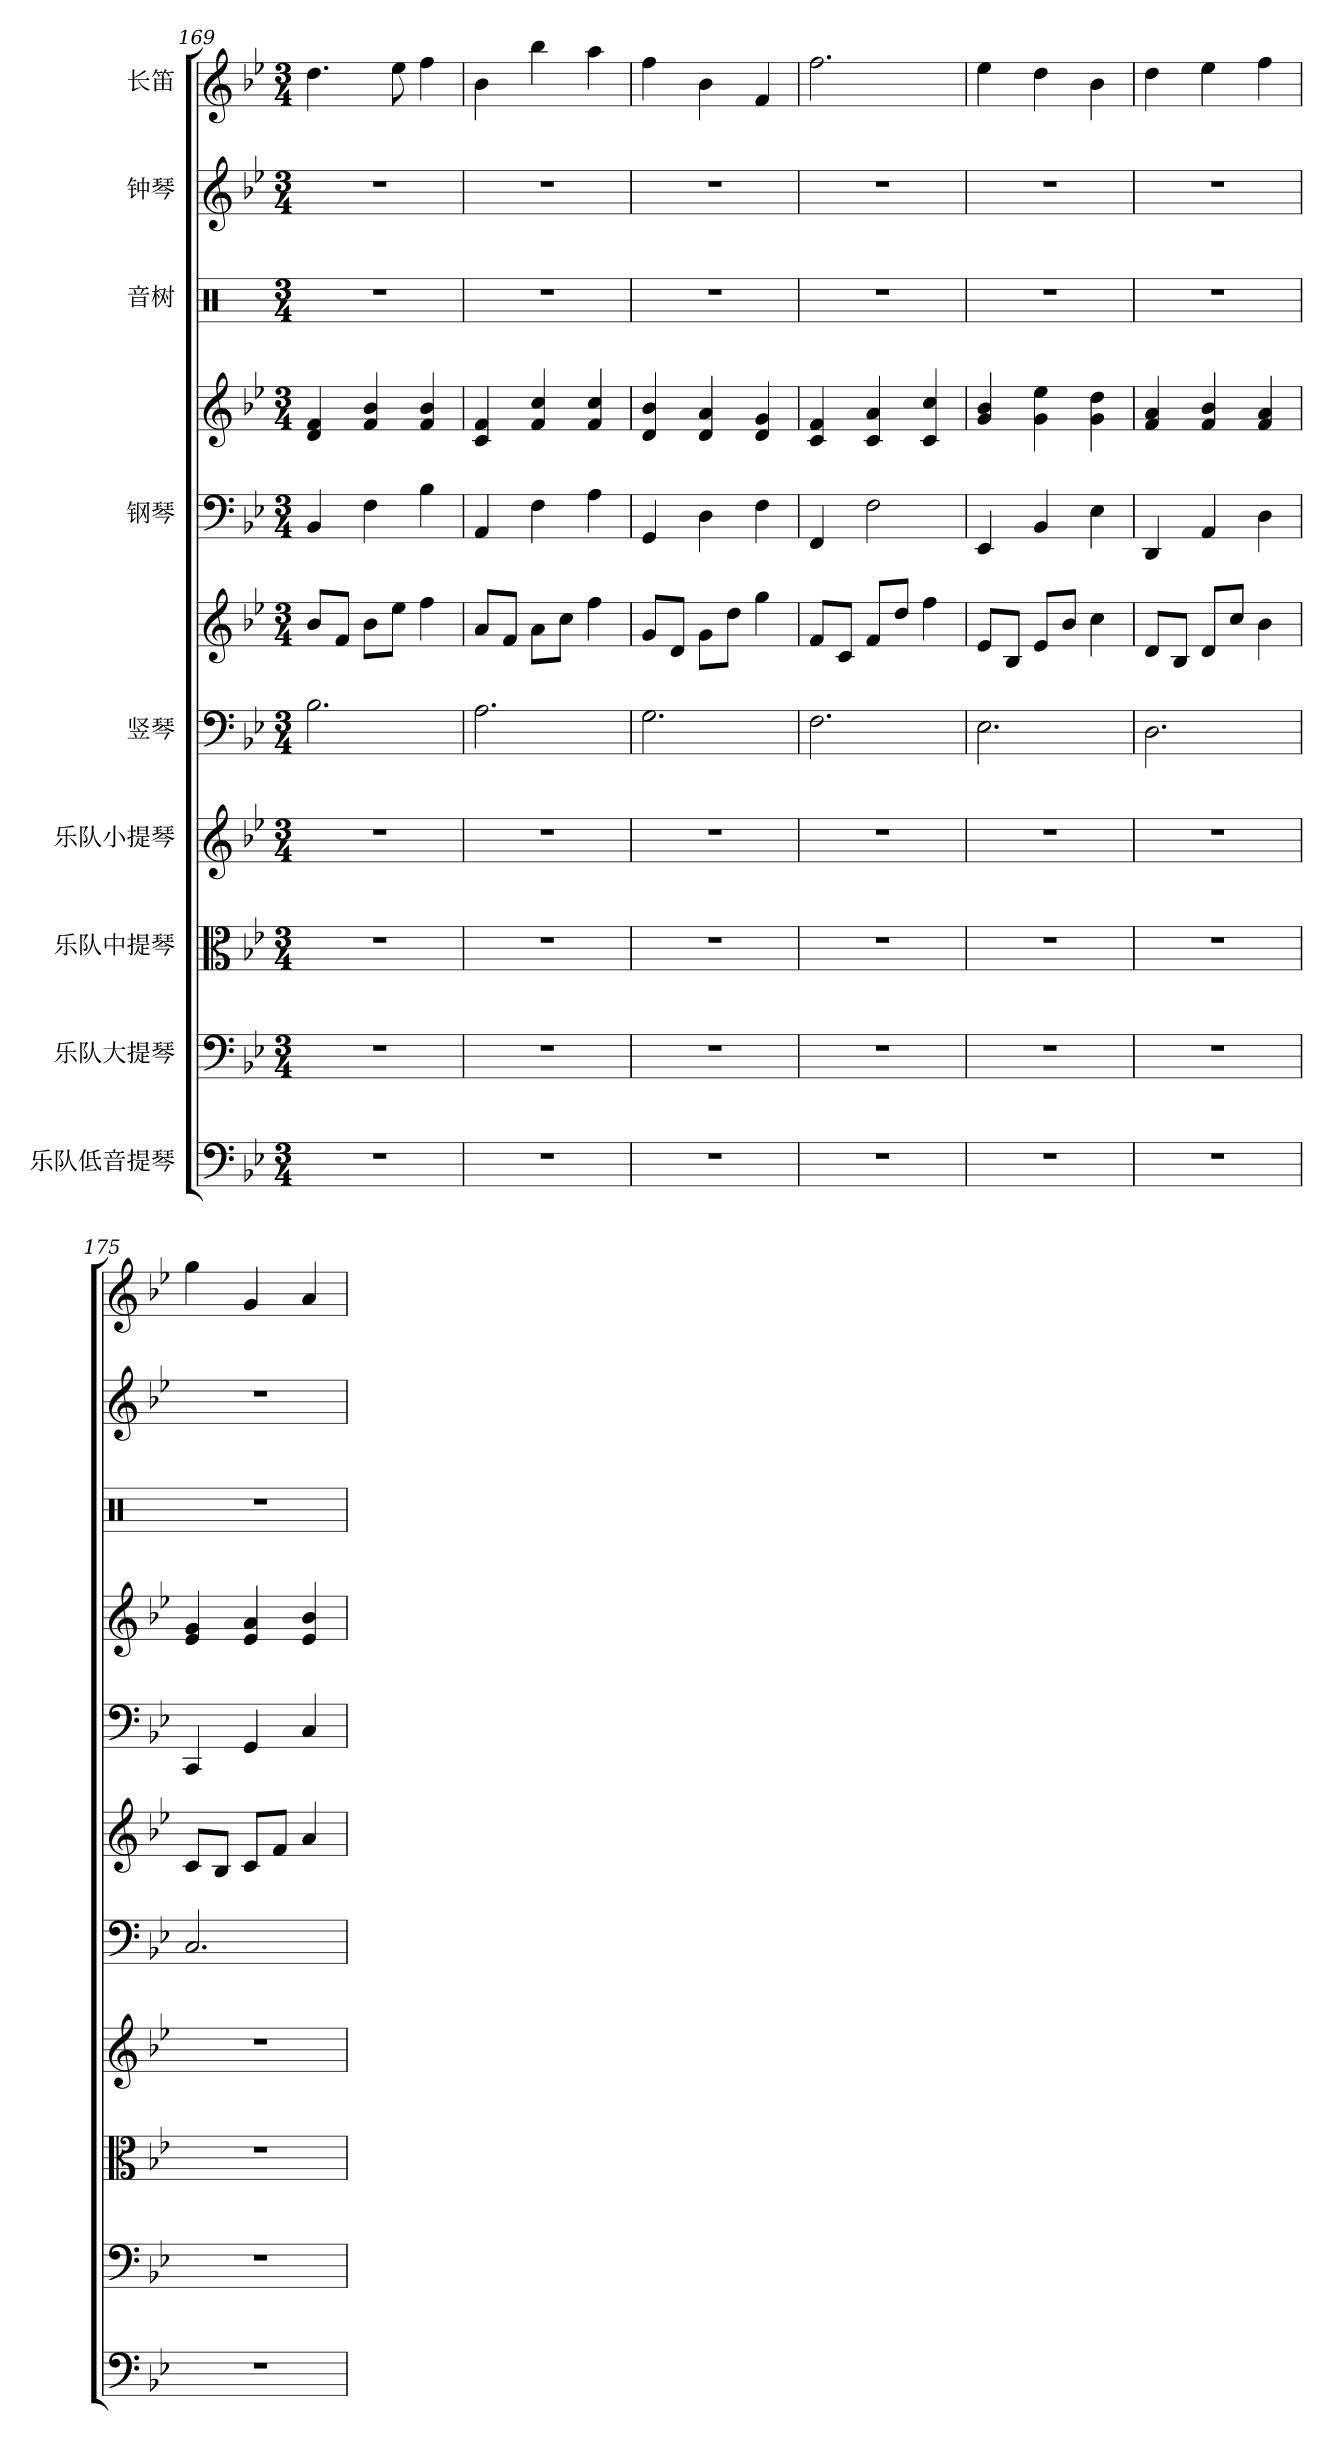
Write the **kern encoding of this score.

**kern	**kern	**kern	**kern	**kern	**kern	**kern	**kern	**kern	**kern	**kern
*part9	*part8	*part7	*part6	*part5	*part5	*part4	*part4	*part3	*part2	*part1
*staff11	*staff10	*staff9	*staff8	*staff7	*staff6	*staff5	*staff4	*staff3	*staff2	*staff1
*I"乐队低音提琴	*I"乐队大提琴	*I"乐队中提琴	*I"乐队小提琴	*I"竖琴	*	*I"钢琴	*	*I"音树	*I"钟琴	*I"长笛
*clefF4	*clefF4	*clefC3	*clefG2	*clefF4	*clefG2	*clefF4	*clefG2	*clefX	*clefG2	*clefG2
*ITrd7c12	*	*	*	*	*	*	*	*	*ITrd-14c-24	*
*k[b-e-]	*k[b-e-]	*k[b-e-]	*k[b-e-]	*k[b-e-]	*k[b-e-]	*k[b-e-]	*k[b-e-]	*k[]	*k[b-e-]	*k[b-e-]
*M3/4	*M3/4	*M3/4	*M3/4	*M3/4	*M3/4	*M3/4	*M3/4	*M3/4	*M3/4	*M3/4
=169	=169	=169	=169	=169	=169	=169	=169	=169	=169	=169
2.r	2.r	2.r	2.r	2.B-\	8b-/L	4BB-/	4d/ 4f/	2.r	2.r	4.dd\
.	.	.	.	.	8f/J	.	.	.	.	.
.	.	.	.	.	8b-\L	4F\	4f/ 4b-/	.	.	.
.	.	.	.	.	8ee-\J	.	.	.	.	8ee-\
.	.	.	.	.	4ff\	4B-\	4f/ 4b-/	.	.	4ff\
=170	=170	=170	=170	=170	=170	=170	=170	=170	=170	=170
2.r	2.r	2.r	2.r	2.A\	8a/L	4AA/	4c/ 4f/	2.r	2.r	4b-\
.	.	.	.	.	8f/J	.	.	.	.	.
.	.	.	.	.	8a\L	4F\	4f/ 4cc/	.	.	4bb-\
.	.	.	.	.	8cc\J	.	.	.	.	.
.	.	.	.	.	4ff\	4A\	4f/ 4cc/	.	.	4aa\
=171	=171	=171	=171	=171	=171	=171	=171	=171	=171	=171
2.r	2.r	2.r	2.r	2.G\	8g/L	4GG/	4d/ 4b-/	2.r	2.r	4ff\
.	.	.	.	.	8d/J	.	.	.	.	.
.	.	.	.	.	8g\L	4D\	4d/ 4a/	.	.	4b-\
.	.	.	.	.	8dd\J	.	.	.	.	.
.	.	.	.	.	4gg\	4F\	4d/ 4g/	.	.	4f/
=172	=172	=172	=172	=172	=172	=172	=172	=172	=172	=172
2.r	2.r	2.r	2.r	2.F\	8f/L	4FF/	4c/ 4f/	2.r	2.r	2.ff\
.	.	.	.	.	8c/J	.	.	.	.	.
.	.	.	.	.	8f/L	2F\	4c/ 4a/	.	.	.
.	.	.	.	.	8dd/J	.	.	.	.	.
.	.	.	.	.	4ff\	.	4c/ 4cc/	.	.	.
=173	=173	=173	=173	=173	=173	=173	=173	=173	=173	=173
2.r	2.r	2.r	2.r	2.E-\	8e-/L	4EE-/	4g/ 4b-/	2.r	2.r	4ee-\
.	.	.	.	.	8B-/J	.	.	.	.	.
.	.	.	.	.	8e-/L	4BB-/	4g\ 4ee-\	.	.	4dd\
.	.	.	.	.	8b-/J	.	.	.	.	.
.	.	.	.	.	4cc\	4E-\	4g\ 4dd\	.	.	4b-\
=174	=174	=174	=174	=174	=174	=174	=174	=174	=174	=174
2.r	2.r	2.r	2.r	2.D\	8d/L	4DD/	4f/ 4a/	2.r	2.r	4dd\
.	.	.	.	.	8B-/J	.	.	.	.	.
.	.	.	.	.	8d/L	4AA/	4f/ 4b-/	.	.	4ee-\
.	.	.	.	.	8cc/J	.	.	.	.	.
.	.	.	.	.	4b-\	4D\	4f/ 4a/	.	.	4ff\
!!LO:PB:g=z
=175	=175	=175	=175	=175	=175	=175	=175	=175	=175	=175
2.r	2.r	2.r	2.r	2.C/	8c/L	4CC/	4e-/ 4g/	2.r	2.r	4gg\
.	.	.	.	.	8B-/J	.	.	.	.	.
.	.	.	.	.	8c/L	4GG/	4e-/ 4a/	.	.	4g/
.	.	.	.	.	8f/J	.	.	.	.	.
.	.	.	.	.	4a/	4C/	4e-/ 4b-/	.	.	4a/
=	=	=	=	=	=	=	=	=	=	=
*-	*-	*-	*-	*-	*-	*-	*-	*-	*-	*-
